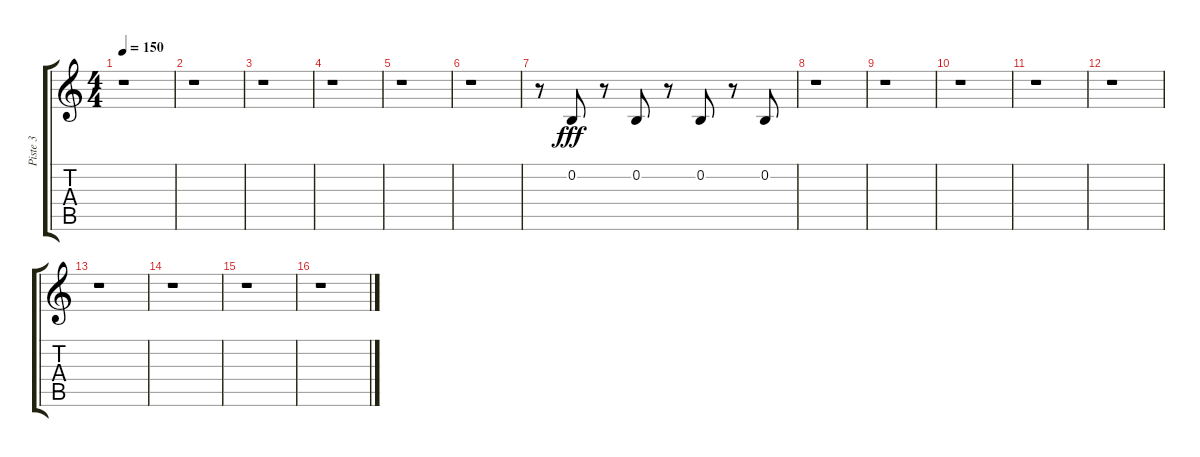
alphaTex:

\track ("Piste 3" "Piste 3") {instrument applause}
\staff {score tabs}
\tuning (E4 B3 G3 D3 A2 E2) {hide}
\ts (4 4)
\tempo 150
\clef g2
\ks c
r.1{dy f} |
r.1 |
r.1 |
r.1 |
r.1 |
r.1 |
r.8 0.2.8{dy fff} r.8 0.2.8 r.8 0.2.8 r.8 0.2.8 |
r.1 |
r.1 |
r.1 |
r.1 |
r.1 |
r.1 |
r.1 |
r.1 |
r.1
